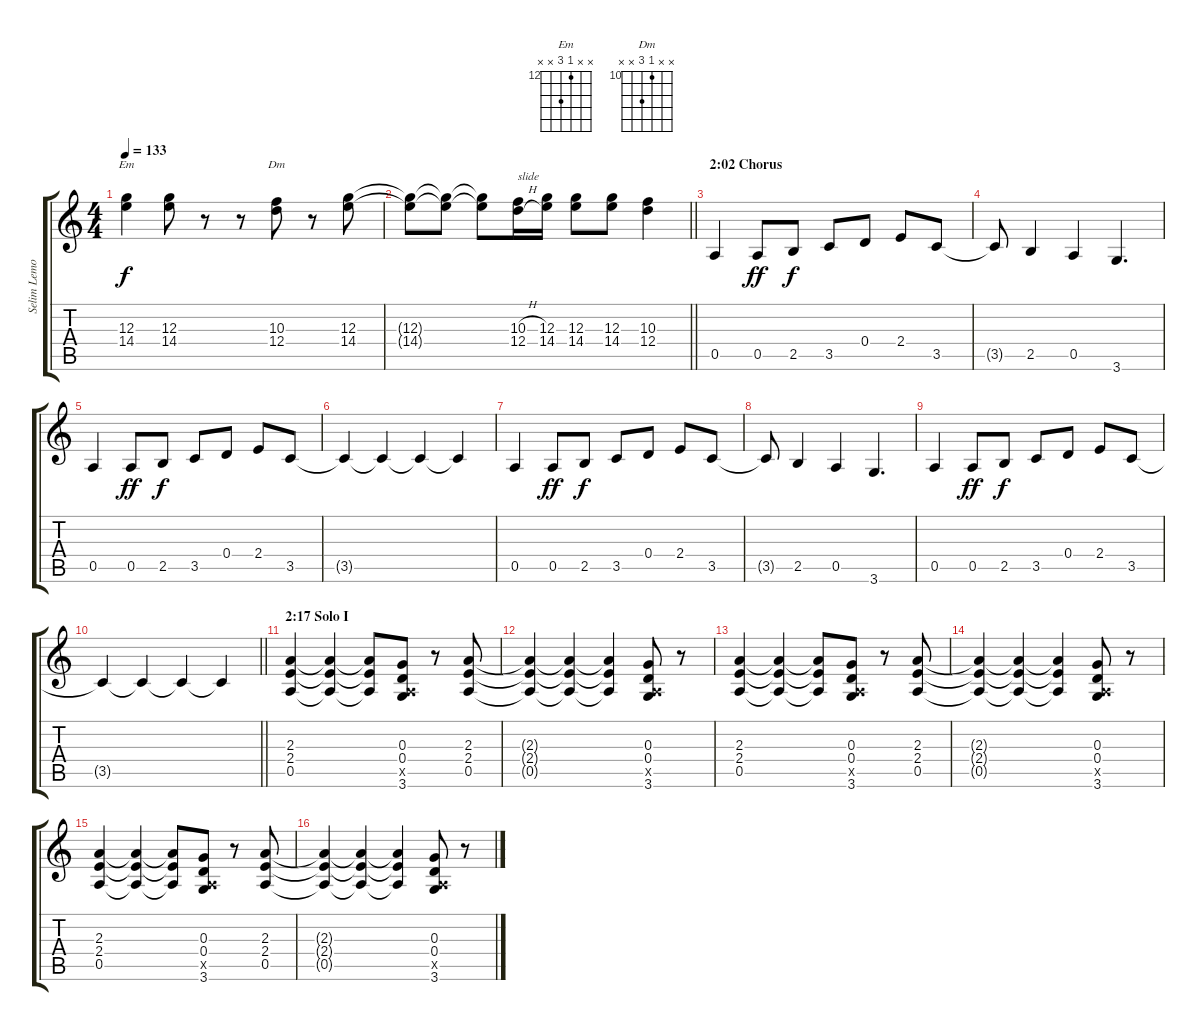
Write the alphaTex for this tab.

\track ("Selim Lemouchi (Rhythm Guitar)" "Selim Lemo") {instrument overdrivenguitar}
\staff {score tabs}
\tuning (E4 B3 G3 D3 A2 E2) {hide}
\chord ("Em" x x 12 14 x x) {firstfret 12}
\chord ("Dm" x x 10 12 x x) {firstfret 10}
\ts (4 4)
\tempo 133
\clef g2
\ks c
(12.3 14.4).4{ch "Em" dy f} (12.3 14.4).8 r.8 r.8 (10.3 12.4).8{ch "Dm"} r.8 (12.3 14.4).8 |
\barLineRight lightlight
(12.3{t} 14.4{t}).8 (12.3{t} 14.4{t}).8 (12.3{t} 14.4{t}).8 (10.3{h} 12.4{h}).16{txt "slide"} (12.3 14.4).16 (12.3 14.4).8 (12.3 14.4).8 (10.3 12.4).4 |
\section ("" "2:02 Chorus")
0.5.4 0.5.8{dy ff} 2.5.8{dy f} 3.5.8 0.4.8 2.4.8 3.5.8 |
3.5{t}.8 2.5.4 0.5.4 3.6.4{d} |
0.5.4 0.5.8{dy ff} 2.5.8{dy f} 3.5.8 0.4.8 2.4.8 3.5.8 |
3.5{t}.4 3.5{t}.4 3.5{t}.4 3.5{t}.4 |
0.5.4 0.5.8{dy ff} 2.5.8{dy f} 3.5.8 0.4.8 2.4.8 3.5.8 |
3.5{t}.8 2.5.4 0.5.4 3.6.4{d} |
0.5.4 0.5.8{dy ff} 2.5.8{dy f} 3.5.8 0.4.8 2.4.8 3.5.8 |
\barLineRight lightlight
3.5{t}.4 3.5{t}.4 3.5{t}.4 3.5{t}.4 |
\section ("" "2:17 Solo I")
(2.3 2.4 0.5).4 (2.3{t} 2.4{t} 0.5{t}).4 (2.3{t} 2.4{t} 0.5{t}).8 (0.3 0.4 0.5{x} 3.6).8 r.8 (2.3 2.4 0.5).8 |
(2.3{t} 2.4{t} 0.5{t}).4 (2.3{t} 2.4{t} 0.5{t}).4 (2.3{t} 2.4{t} 0.5{t}).4 (0.3 0.4 0.5{x} 3.6).8 r.8 |
(2.3 2.4 0.5).4 (2.3{t} 2.4{t} 0.5{t}).4 (2.3{t} 2.4{t} 0.5{t}).8 (0.3 0.4 0.5{x} 3.6).8 r.8 (2.3 2.4 0.5).8 |
(2.3{t} 2.4{t} 0.5{t}).4 (2.3{t} 2.4{t} 0.5{t}).4 (2.3{t} 2.4{t} 0.5{t}).4 (0.3 0.4 0.5{x} 3.6).8 r.8 |
(2.3 2.4 0.5).4 (2.3{t} 2.4{t} 0.5{t}).4 (2.3{t} 2.4{t} 0.5{t}).8 (0.3 0.4 0.5{x} 3.6).8 r.8 (2.3 2.4 0.5).8 |
(2.3{t} 2.4{t} 0.5{t}).4 (2.3{t} 2.4{t} 0.5{t}).4 (2.3{t} 2.4{t} 0.5{t}).4 (0.3 0.4 0.5{x} 3.6).8 r.8
